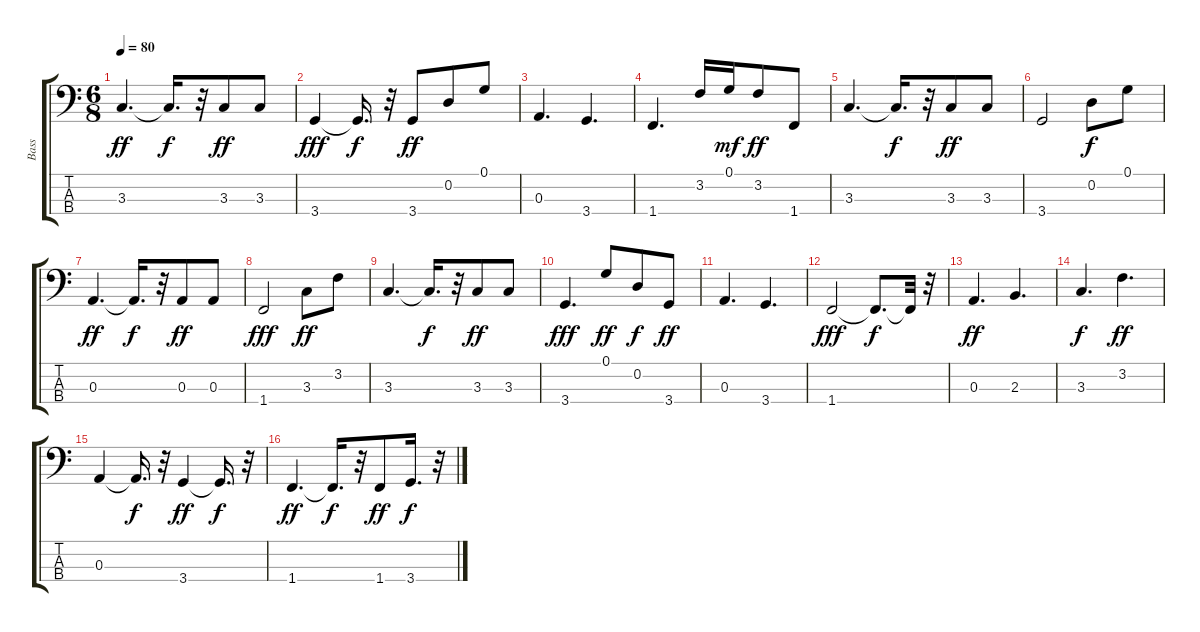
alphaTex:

\track ("Bass" "Bass") {instrument electricbassfinger}
\staff {score tabs}
\tuning (G2 D2 A1 E1) {hide}
\ts (6 8)
\tempo 80
\clef f4
\ks c
3.3.4{d dy ff} 3.3{t}.16{d dy f} r.32 3.3.8{dy ff} 3.3.8 |
3.4.4{dy fff} 3.4{t}.16{d dy f} r.32 3.4.8{dy ff} 0.2.8 0.1.8 |
0.3.4{d} 3.4.4{d} |
1.4.4{d} 3.2.16 0.1.16{dy mf} 3.2.8{dy ff} 1.4.8 |
3.3.4{d} 3.3{t}.16{d dy f} r.32 3.3.8{dy ff} 3.3.8 |
3.4.2 0.2.8{dy f} 0.1.8 |
0.3.4{d dy ff} 0.3{t}.16{d dy f} r.32 0.3.8{dy ff} 0.3.8 |
1.4.2{dy fff} 3.3.8{dy ff} 3.2.8 |
3.3.4{d} 3.3{t}.16{d dy f} r.32 3.3.8{dy ff} 3.3.8 |
3.4.4{d dy fff} 0.1.8{dy ff} 0.2.8{dy f} 3.4.8{dy ff} |
0.3.4{d} 3.4.4{d} |
1.4.2{dy fff} 1.4{t}.8{d dy f} 1.4{t}.32 r.32 |
0.3.4{d dy ff} 2.3.4{d} |
3.3.4{d dy f} 3.2.4{d dy ff} |
0.3.4 0.3{t}.16{d dy f} r.32 3.4.4{dy ff} 3.4{t}.16{d dy f} r.32 |
1.4.4{d dy ff} 1.4{t}.16{d dy f} r.32 1.4.8{dy ff} 3.4.16{d dy f} r.32
